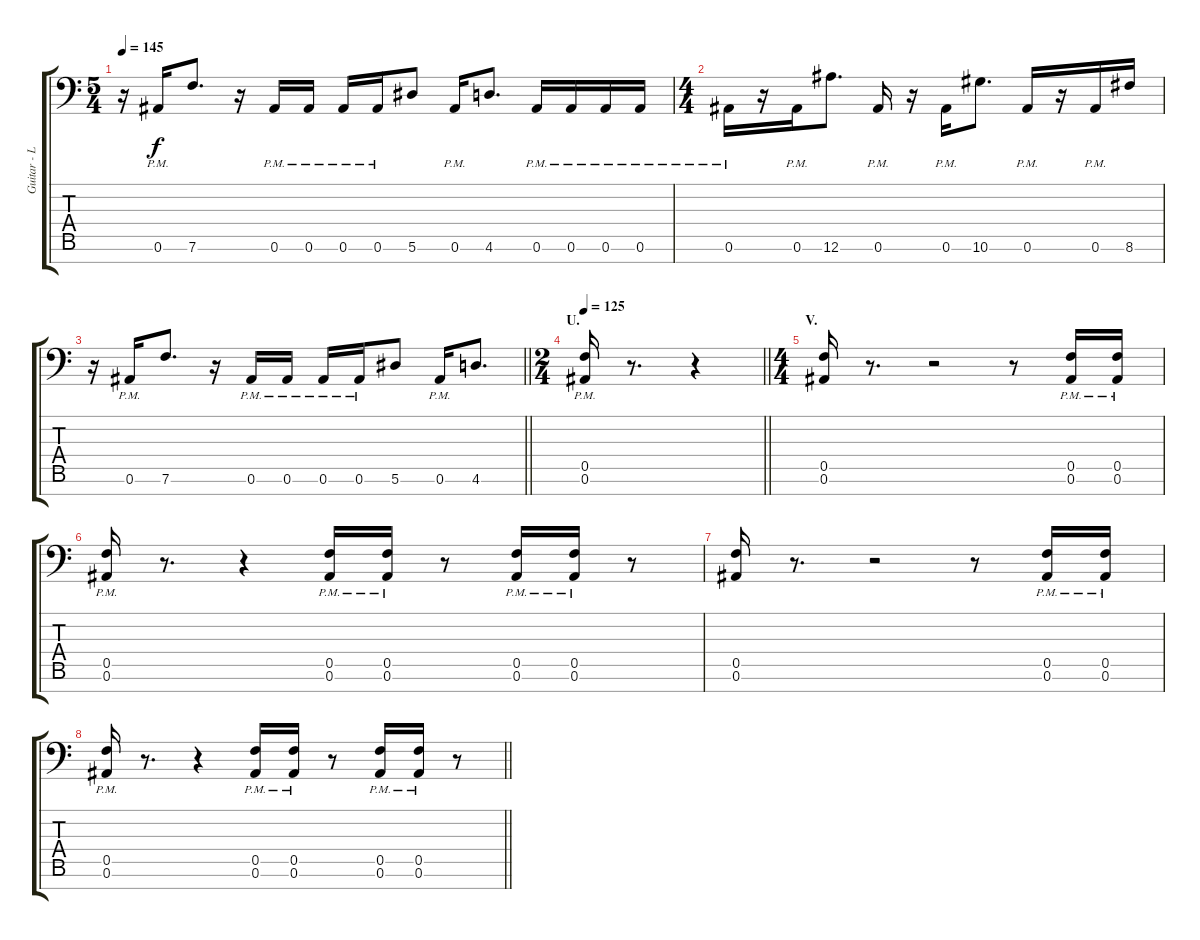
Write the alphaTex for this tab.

\track ("Guitar - Left" "Guitar - L") {instrument distortionguitar}
\staff {score tabs}
\tuning (C4 G3 Eb3 Bb2 F2 Bb1 Ab1) {hide}
\ts (5 4)
\tempo 145
\clef f4
\ks c
r.16{dy f} 0.6{pm}.16 7.6.8{d} r.16 0.6{pm}.16 0.6{pm}.16 0.6{pm}.16 0.6{pm}.16 5.6.8 0.6{pm}.16 4.6.8{d} 0.6{pm}.16 0.6{pm}.16 0.6{pm}.16 0.6{pm}.16 |
\ts (4 4)
0.6{pm}.16 r.16 0.6{pm}.16 12.6.8{d} 0.6{pm}.16 r.16 0.6{pm}.16 10.6.8{d} 0.6{pm}.16 r.16 0.6{pm}.16 8.6.16 |
\barLineRight lightlight
r.16 0.6{pm}.16 7.6.8{d} r.16 0.6{pm}.16 0.6{pm}.16 0.6{pm}.16 0.6{pm}.16 5.6.8 0.6{pm}.16 4.6.8{d} |
\ts (2 4)
\section ("" "U.")
\tempo 125
\barLineRight lightlight
(0.5{pm} 0.6{pm}).16 r.8{d} r.4 |
\ts (4 4)
\section ("" "V.")
(0.5 0.6).16 r.8{d} r.2 r.8 (0.5{pm} 0.6{pm}).16 (0.5{pm} 0.6{pm}).16 |
(0.5{pm} 0.6{pm}).16 r.8{d} r.4 (0.5{pm} 0.6{pm}).16 (0.5{pm} 0.6{pm}).16 r.8 (0.5{pm} 0.6{pm}).16 (0.5{pm} 0.6{pm}).16 r.8 |
(0.5 0.6).16 r.8{d} r.2 r.8 (0.5{pm} 0.6{pm}).16 (0.5{pm} 0.6{pm}).16 |
\barLineRight lightlight
(0.5{pm} 0.6{pm}).16 r.8{d} r.4 (0.5{pm} 0.6{pm}).16 (0.5{pm} 0.6{pm}).16 r.8 (0.5{pm} 0.6{pm}).16 (0.5{pm} 0.6{pm}).16 r.8
